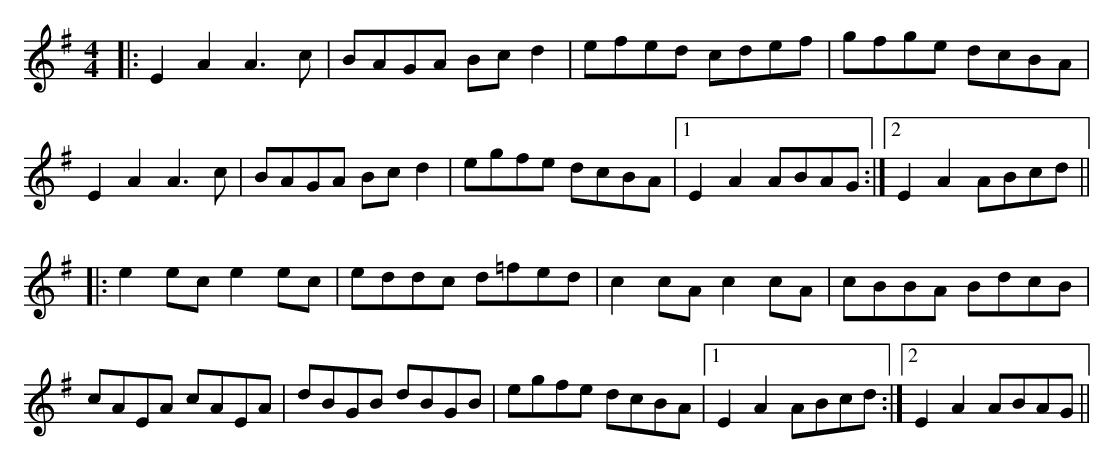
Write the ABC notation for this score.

X:1
M:4/4
K:Ador
|:E2 A2 A3 c|BAGA Bcd2|efed cdef|gfge dcBA|
E2A2A3c|BAGA Bcd2|egfe dcBA|1 E2A2 ABAG:|2 E2A2ABcd||
|:e2ec e2ec|eddc d=fed|c2cA c2cA|cBBA BdcB|
cAEA cAEA|dBGB dBGB|egfe dcBA|1 E2A2 ABcd:|2 E2A2 ABAG||
